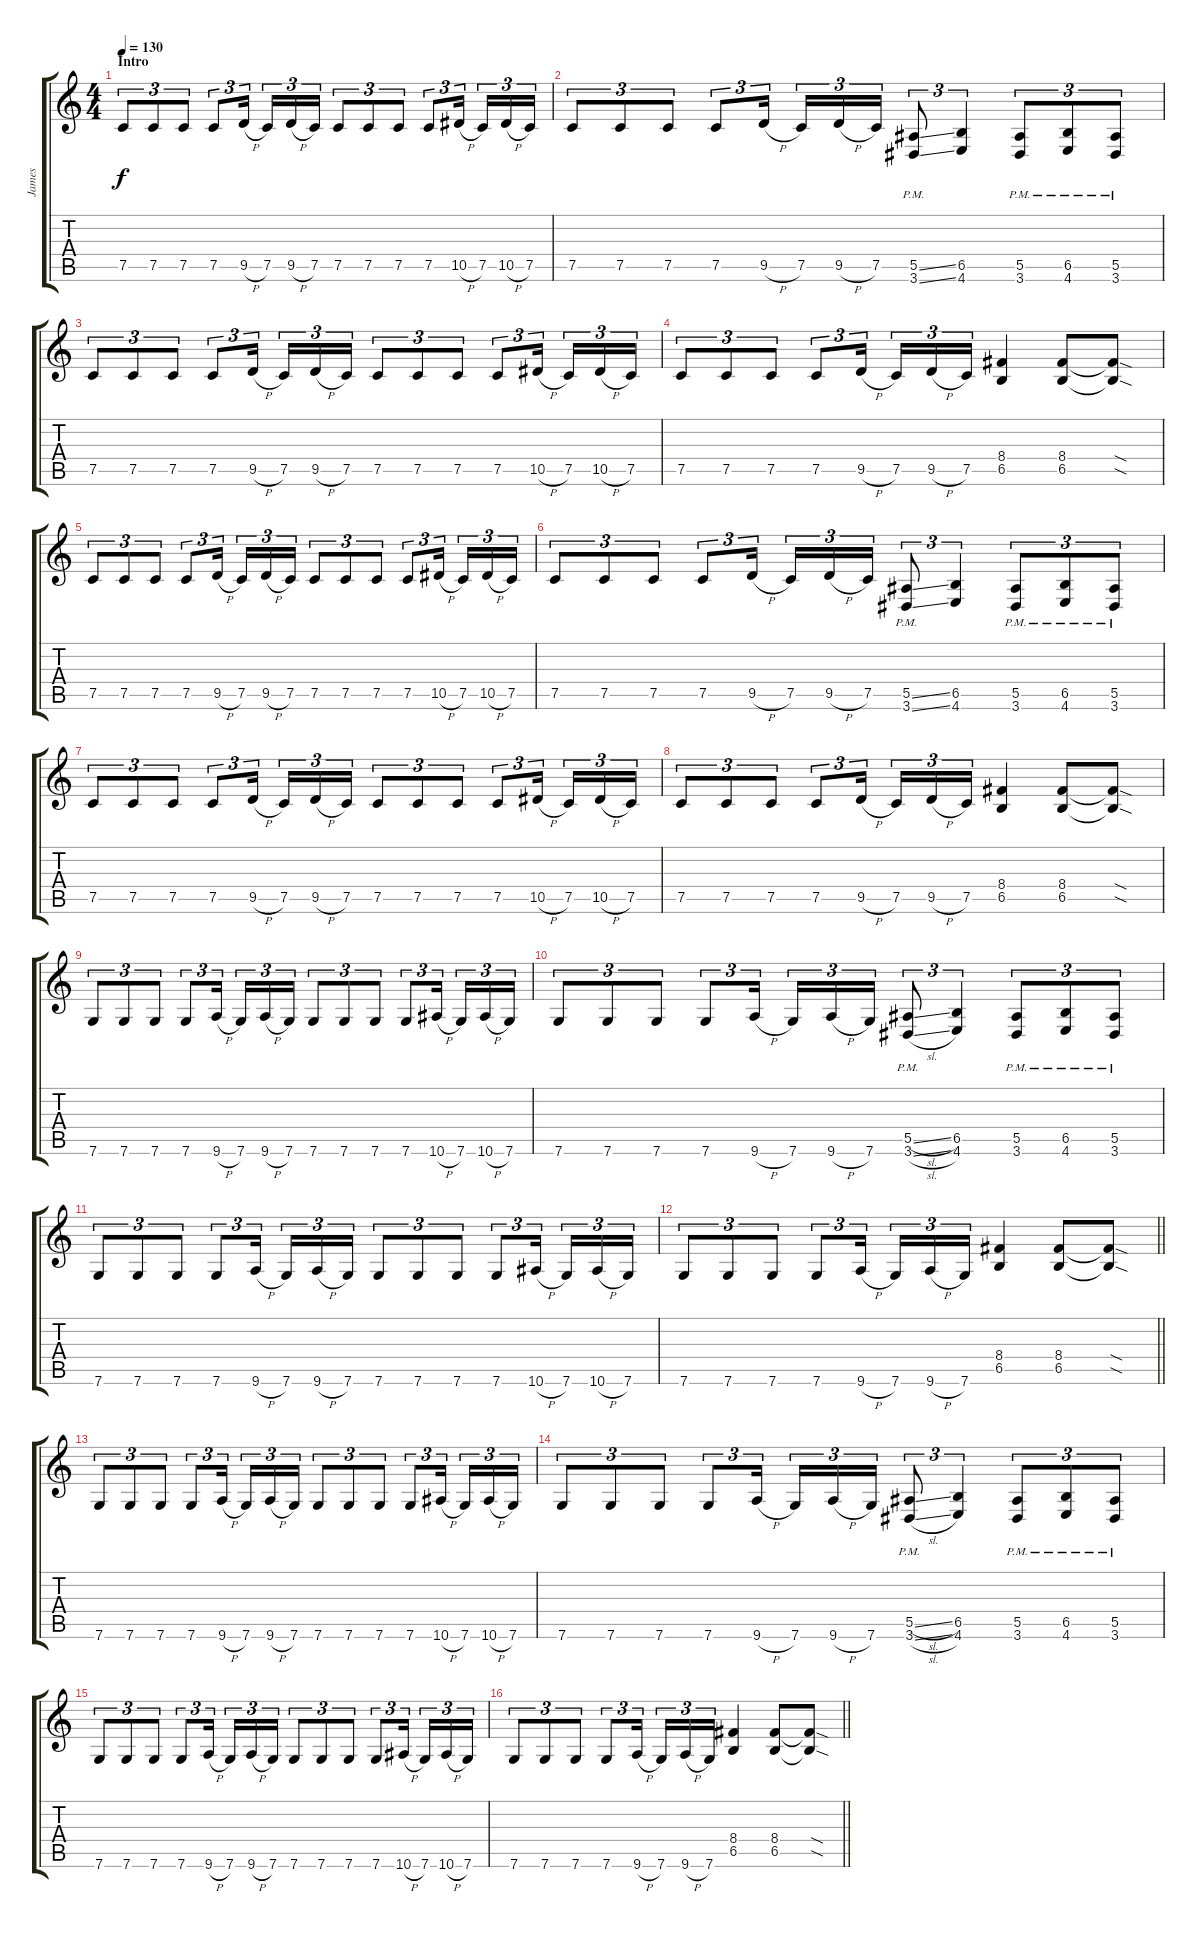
\track ("James" "James") {instrument distortionguitar}
\staff {score tabs}
\tuning (C4 G3 Eb3 Bb2 F2 C2) {hide}
\ts (4 4)
\section ("" "Intro")
\tempo 130
\clef g2
\ks c
7.5.8{tu (3 2) dy f instrument distortionguitar} 7.5.8{tu (3 2)} 7.5.8{tu (3 2)} 7.5.8{tu (3 2)} 9.5{h}.16{tu (3 2) beam splitsecondary} 7.5.16{tu (3 2)} 9.5{h}.16{tu (3 2)} 7.5.16{tu (3 2)} 7.5.8{tu (3 2)} 7.5.8{tu (3 2)} 7.5.8{tu (3 2)} 7.5.8{tu (3 2)} 10.5{h}.16{tu (3 2) beam splitsecondary} 7.5.16{tu (3 2)} 10.5{h}.16{tu (3 2)} 7.5.16{tu (3 2)} |
7.5.8{tu (3 2)} 7.5.8{tu (3 2)} 7.5.8{tu (3 2)} 7.5.8{tu (3 2)} 9.5{h}.16{tu (3 2) beam splitsecondary} 7.5.16{tu (3 2)} 9.5{h}.16{tu (3 2)} 7.5.16{tu (3 2)} (5.5{ss pm} 3.6{ss pm}).8{tu (3 2)} (6.5 4.6).4{tu (3 2)} (5.5{pm} 3.6{pm}).8{tu (3 2)} (6.5{pm} 4.6{pm}).8{tu (3 2)} (5.5{pm} 3.6{pm}).8{tu (3 2)} |
7.5.8{tu (3 2)} 7.5.8{tu (3 2)} 7.5.8{tu (3 2)} 7.5.8{tu (3 2)} 9.5{h}.16{tu (3 2) beam splitsecondary} 7.5.16{tu (3 2)} 9.5{h}.16{tu (3 2)} 7.5.16{tu (3 2)} 7.5.8{tu (3 2)} 7.5.8{tu (3 2)} 7.5.8{tu (3 2)} 7.5.8{tu (3 2)} 10.5{h}.16{tu (3 2) beam splitsecondary} 7.5.16{tu (3 2)} 10.5{h}.16{tu (3 2)} 7.5.16{tu (3 2)} |
7.5.8{tu (3 2)} 7.5.8{tu (3 2)} 7.5.8{tu (3 2)} 7.5.8{tu (3 2)} 9.5{h}.16{tu (3 2) beam splitsecondary} 7.5.16{tu (3 2)} 9.5{h}.16{tu (3 2)} 7.5.16{tu (3 2)} (8.4 6.5).4 (8.4 6.5).8 (8.4{sod t} 6.5{sod t}).8 |
7.5.8{tu (3 2)} 7.5.8{tu (3 2)} 7.5.8{tu (3 2)} 7.5.8{tu (3 2)} 9.5{h}.16{tu (3 2) beam splitsecondary} 7.5.16{tu (3 2)} 9.5{h}.16{tu (3 2)} 7.5.16{tu (3 2)} 7.5.8{tu (3 2)} 7.5.8{tu (3 2)} 7.5.8{tu (3 2)} 7.5.8{tu (3 2)} 10.5{h}.16{tu (3 2) beam splitsecondary} 7.5.16{tu (3 2)} 10.5{h}.16{tu (3 2)} 7.5.16{tu (3 2)} |
7.5.8{tu (3 2)} 7.5.8{tu (3 2)} 7.5.8{tu (3 2)} 7.5.8{tu (3 2)} 9.5{h}.16{tu (3 2) beam splitsecondary} 7.5.16{tu (3 2)} 9.5{h}.16{tu (3 2)} 7.5.16{tu (3 2)} (5.5{ss pm} 3.6{ss pm}).8{tu (3 2)} (6.5 4.6).4{tu (3 2)} (5.5{pm} 3.6{pm}).8{tu (3 2)} (6.5{pm} 4.6{pm}).8{tu (3 2)} (5.5{pm} 3.6{pm}).8{tu (3 2)} |
7.5.8{tu (3 2)} 7.5.8{tu (3 2)} 7.5.8{tu (3 2)} 7.5.8{tu (3 2)} 9.5{h}.16{tu (3 2) beam splitsecondary} 7.5.16{tu (3 2)} 9.5{h}.16{tu (3 2)} 7.5.16{tu (3 2)} 7.5.8{tu (3 2)} 7.5.8{tu (3 2)} 7.5.8{tu (3 2)} 7.5.8{tu (3 2)} 10.5{h}.16{tu (3 2) beam splitsecondary} 7.5.16{tu (3 2)} 10.5{h}.16{tu (3 2)} 7.5.16{tu (3 2)} |
7.5.8{tu (3 2)} 7.5.8{tu (3 2)} 7.5.8{tu (3 2)} 7.5.8{tu (3 2)} 9.5{h}.16{tu (3 2) beam splitsecondary} 7.5.16{tu (3 2)} 9.5{h}.16{tu (3 2)} 7.5.16{tu (3 2)} (8.4 6.5).4 (8.4 6.5).8 (8.4{sod t} 6.5{sod t}).8 |
7.6.8{tu (3 2)} 7.6.8{tu (3 2)} 7.6.8{tu (3 2)} 7.6.8{tu (3 2)} 9.6{h}.16{tu (3 2) beam splitsecondary} 7.6.16{tu (3 2)} 9.6{h}.16{tu (3 2)} 7.6.16{tu (3 2)} 7.6.8{tu (3 2)} 7.6.8{tu (3 2)} 7.6.8{tu (3 2)} 7.6.8{tu (3 2)} 10.6{h}.16{tu (3 2) beam splitsecondary} 7.6.16{tu (3 2)} 10.6{h}.16{tu (3 2)} 7.6.16{tu (3 2)} |
7.6.8{tu (3 2)} 7.6.8{tu (3 2)} 7.6.8{tu (3 2)} 7.6.8{tu (3 2)} 9.6{h}.16{tu (3 2) beam splitsecondary} 7.6.16{tu (3 2)} 9.6{h}.16{tu (3 2)} 7.6.16{tu (3 2)} (5.5{sl pm} 3.6{sl pm}).8{tu (3 2)} (6.5 4.6).4{tu (3 2)} (5.5{pm} 3.6{pm}).8{tu (3 2)} (6.5{pm} 4.6{pm}).8{tu (3 2)} (5.5{pm} 3.6{pm}).8{tu (3 2)} |
7.6.8{tu (3 2)} 7.6.8{tu (3 2)} 7.6.8{tu (3 2)} 7.6.8{tu (3 2)} 9.6{h}.16{tu (3 2) beam splitsecondary} 7.6.16{tu (3 2)} 9.6{h}.16{tu (3 2)} 7.6.16{tu (3 2)} 7.6.8{tu (3 2)} 7.6.8{tu (3 2)} 7.6.8{tu (3 2)} 7.6.8{tu (3 2)} 10.6{h}.16{tu (3 2) beam splitsecondary} 7.6.16{tu (3 2)} 10.6{h}.16{tu (3 2)} 7.6.16{tu (3 2)} |
\barLineRight lightlight
7.6.8{tu (3 2)} 7.6.8{tu (3 2)} 7.6.8{tu (3 2)} 7.6.8{tu (3 2)} 9.6{h}.16{tu (3 2) beam splitsecondary} 7.6.16{tu (3 2)} 9.6{h}.16{tu (3 2)} 7.6.16{tu (3 2)} (8.4 6.5).4 (8.4 6.5).8 (8.4{sod t} 6.5{sod t}).8 |
7.6.8{tu (3 2)} 7.6.8{tu (3 2)} 7.6.8{tu (3 2)} 7.6.8{tu (3 2)} 9.6{h}.16{tu (3 2) beam splitsecondary} 7.6.16{tu (3 2)} 9.6{h}.16{tu (3 2)} 7.6.16{tu (3 2)} 7.6.8{tu (3 2)} 7.6.8{tu (3 2)} 7.6.8{tu (3 2)} 7.6.8{tu (3 2)} 10.6{h}.16{tu (3 2) beam splitsecondary} 7.6.16{tu (3 2)} 10.6{h}.16{tu (3 2)} 7.6.16{tu (3 2)} |
7.6.8{tu (3 2)} 7.6.8{tu (3 2)} 7.6.8{tu (3 2)} 7.6.8{tu (3 2)} 9.6{h}.16{tu (3 2) beam splitsecondary} 7.6.16{tu (3 2)} 9.6{h}.16{tu (3 2)} 7.6.16{tu (3 2)} (5.5{sl pm} 3.6{sl pm}).8{tu (3 2)} (6.5 4.6).4{tu (3 2)} (5.5{pm} 3.6{pm}).8{tu (3 2)} (6.5{pm} 4.6{pm}).8{tu (3 2)} (5.5{pm} 3.6{pm}).8{tu (3 2)} |
7.6.8{tu (3 2)} 7.6.8{tu (3 2)} 7.6.8{tu (3 2)} 7.6.8{tu (3 2)} 9.6{h}.16{tu (3 2) beam splitsecondary} 7.6.16{tu (3 2)} 9.6{h}.16{tu (3 2)} 7.6.16{tu (3 2)} 7.6.8{tu (3 2)} 7.6.8{tu (3 2)} 7.6.8{tu (3 2)} 7.6.8{tu (3 2)} 10.6{h}.16{tu (3 2) beam splitsecondary} 7.6.16{tu (3 2)} 10.6{h}.16{tu (3 2)} 7.6.16{tu (3 2)} |
\barLineRight lightlight
7.6.8{tu (3 2)} 7.6.8{tu (3 2)} 7.6.8{tu (3 2)} 7.6.8{tu (3 2)} 9.6{h}.16{tu (3 2) beam splitsecondary} 7.6.16{tu (3 2)} 9.6{h}.16{tu (3 2)} 7.6.16{tu (3 2)} (8.4 6.5).4 (8.4 6.5).8 (8.4{sod t} 6.5{sod t}).8
